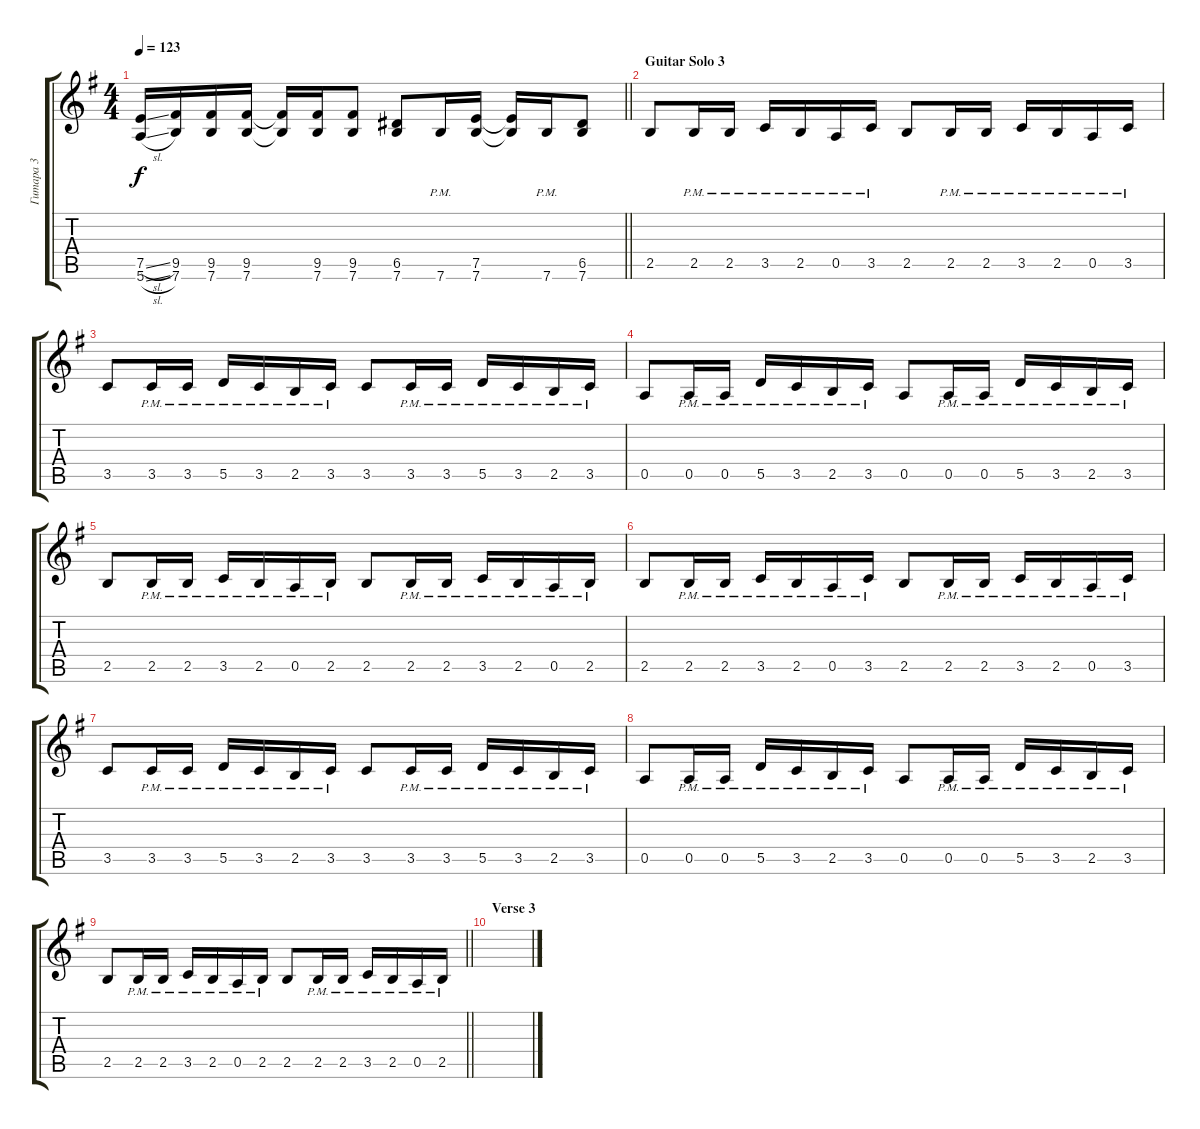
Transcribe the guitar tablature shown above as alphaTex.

\track ("Гитара 3" "Гитара 3") {instrument distortionguitar}
\staff {score tabs}
\tuning (E4 B3 G3 D3 A2 E2) {hide}
\ts (4 4)
\tempo 123
\clef g2
\barLineRight lightlight
\ks eminor
(7.5{sl} 5.6{sl}).16{dy f} (9.5 7.6).16 (9.5 7.6).16 (9.5 7.6).16 (9.5{t} 7.6{t}).16 (9.5 7.6).16 (9.5 7.6).8 (6.5 7.6).8 7.6{pm}.16 (7.5 7.6).16 (7.5{t} 7.6{t}).16 7.6{pm}.16 (6.5 7.6).8 |
\section ("" "Guitar Solo 3")
2.5.8 2.5{pm}.16 2.5{pm}.16 3.5{pm}.16 2.5{pm}.16 0.5{pm}.16 3.5{pm}.16 2.5.8 2.5{pm}.16 2.5{pm}.16 3.5{pm}.16 2.5{pm}.16 0.5{pm}.16 3.5{pm}.16 |
3.5.8 3.5{pm}.16 3.5{pm}.16 5.5{pm}.16 3.5{pm}.16 2.5{pm}.16 3.5{pm}.16 3.5.8 3.5{pm}.16 3.5{pm}.16 5.5{pm}.16 3.5{pm}.16 2.5{pm}.16 3.5{pm}.16 |
0.5.8 0.5{pm}.16 0.5{pm}.16 5.5{pm}.16 3.5{pm}.16 2.5{pm}.16 3.5{pm}.16 0.5.8 0.5{pm}.16 0.5{pm}.16 5.5{pm}.16 3.5{pm}.16 2.5{pm}.16 3.5{pm}.16 |
2.5.8 2.5{pm}.16 2.5{pm}.16 3.5{pm}.16 2.5{pm}.16 0.5{pm}.16 2.5{pm}.16 2.5.8 2.5{pm}.16 2.5{pm}.16 3.5{pm}.16 2.5{pm}.16 0.5{pm}.16 2.5{pm}.16 |
2.5.8 2.5{pm}.16 2.5{pm}.16 3.5{pm}.16 2.5{pm}.16 0.5{pm}.16 3.5{pm}.16 2.5.8 2.5{pm}.16 2.5{pm}.16 3.5{pm}.16 2.5{pm}.16 0.5{pm}.16 3.5{pm}.16 |
3.5.8 3.5{pm}.16 3.5{pm}.16 5.5{pm}.16 3.5{pm}.16 2.5{pm}.16 3.5{pm}.16 3.5.8 3.5{pm}.16 3.5{pm}.16 5.5{pm}.16 3.5{pm}.16 2.5{pm}.16 3.5{pm}.16 |
0.5.8 0.5{pm}.16 0.5{pm}.16 5.5{pm}.16 3.5{pm}.16 2.5{pm}.16 3.5{pm}.16 0.5.8 0.5{pm}.16 0.5{pm}.16 5.5{pm}.16 3.5{pm}.16 2.5{pm}.16 3.5{pm}.16 |
\barLineRight lightlight
2.5.8 2.5{pm}.16 2.5{pm}.16 3.5{pm}.16 2.5{pm}.16 0.5{pm}.16 2.5{pm}.16 2.5.8 2.5{pm}.16 2.5{pm}.16 3.5{pm}.16 2.5{pm}.16 0.5{pm}.16 2.5{pm}.16 |
\section ("" "Verse 3")
